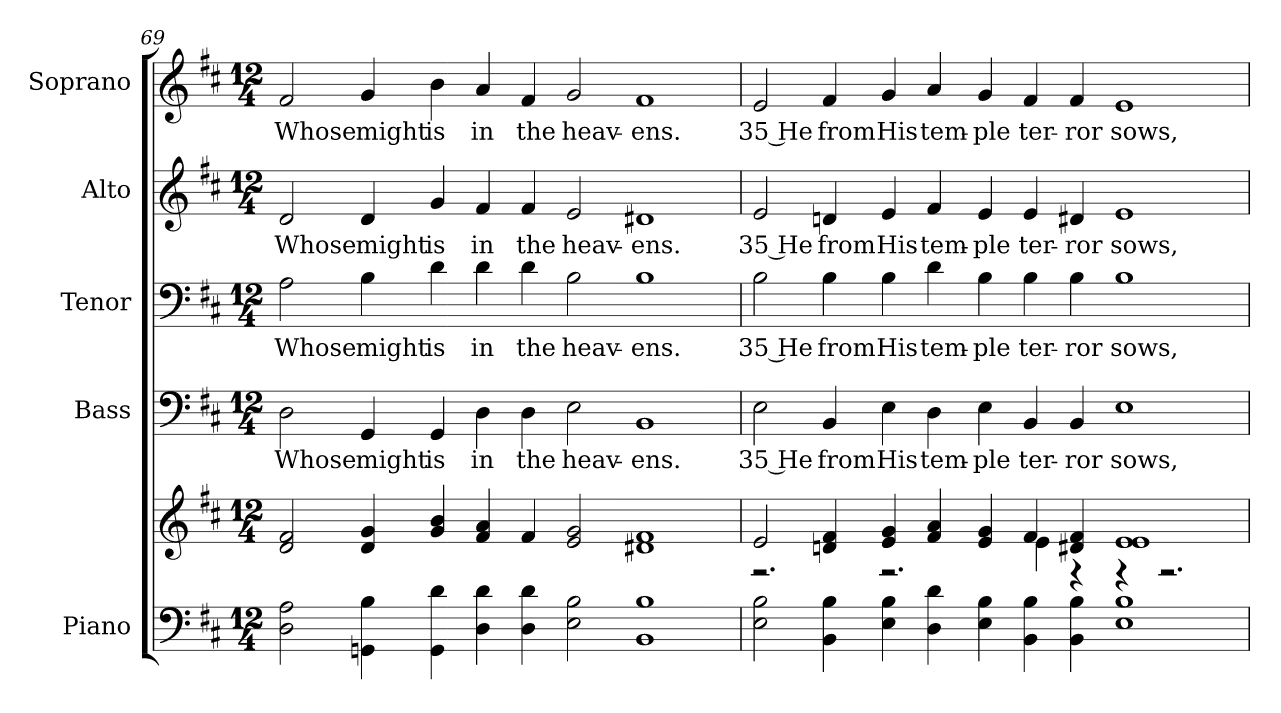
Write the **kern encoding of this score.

**kern	**kern	**kern	**text	**kern	**text	**kern	**text	**kern	**text
*part5	*part5	*part4	*part4	*part3	*part3	*part2	*part2	*part1	*part1
*staff6	*staff5	*staff4	*staff4	*staff3	*staff3	*staff2	*staff2	*staff1	*staff1
*I"Piano	*	*I"Bass	*	*I"Tenor	*	*I"Alto	*	*I"Soprano	*
*I'Pno.	*	*I'B.	*	*I'T.	*	*I'A.	*	*I'S.	*
!!LO:PB:g=z
*clefF4	*clefG2	*clefF4	*	*clefF4	*	*clefG2	*	*clefG2	*
*k[f#c#]	*k[f#c#]	*k[f#c#]	*	*k[f#c#]	*	*k[f#c#]	*	*k[f#c#]	*
*D:	*D:	*D:	*	*D:	*	*D:	*	*D:	*
*M12/4	*M12/4	*M12/4	*	*M12/4	*	*M12/4	*	*M12/4	*
=69	=69	=69	=69	=69	=69	=69	=69	=69	=69
!	!	!	!LO:LY:b:color=#000000	!	!	!	!	!	!
!	!	!	!	!	!LO:LY:b:color=#000000	!	!	!	!
!	!	!	!	!	!	!	!LO:LY:b:color=#000000	!	!
!	!	!	!	!	!	!	!	!	!LO:LY:b:color=#000000
2Di\ 2Ai	2di/ 2f#i	2Di\	Whose	2Ai\	Whose	2di/	Whose	2f#i/	Whose
!	!	!	!LO:LY:b:color=#000000	!	!	!	!	!	!
!	!	!	!	!	!LO:LY:b:color=#000000	!	!	!	!
!	!	!	!	!	!	!	!LO:LY:b:color=#000000	!	!
!	!	!	!	!	!	!	!	!	!LO:LY:b:color=#000000
4GGni\ 4Bi	4di/ 4gi	4GGi/	might	4Bi\	might	4di/	might	4gi/	might
!	!	!	!LO:LY:b:color=#000000	!	!	!	!	!	!
!	!	!	!	!	!LO:LY:b:color=#000000	!	!	!	!
!	!	!	!	!	!	!	!LO:LY:b:color=#000000	!	!
!	!	!	!	!	!	!	!	!	!LO:LY:b:color=#000000
4GGi\ 4di	4gi/ 4bi	4GGi/	is	4di\	is	4gi/	is	4bi\	is
!	!	!	!LO:LY:b:color=#000000	!	!	!	!	!	!
!	!	!	!	!	!LO:LY:b:color=#000000	!	!	!	!
!	!	!	!	!	!	!	!LO:LY:b:color=#000000	!	!
!	!	!	!	!	!	!	!	!	!LO:LY:b:color=#000000
4Di\ 4di	4f#i/ 4ai	4Di\	in	4di\	in	4f#i/	in	4ai/	in
!	!	!	!LO:LY:b:color=#000000	!	!	!	!	!	!
!	!	!	!	!	!LO:LY:b:color=#000000	!	!	!	!
!	!	!	!	!	!	!	!LO:LY:b:color=#000000	!	!
!	!	!	!	!	!	!	!	!	!LO:LY:b:color=#000000
4Di\ 4di	4f#i/	4Di\	the	4di\	the	4f#i/	the	4f#i/	the
!	!	!	!LO:LY:b:color=#000000	!	!	!	!	!	!
!	!	!	!	!	!LO:LY:b:color=#000000	!	!	!	!
!	!	!	!	!	!	!	!LO:LY:b:color=#000000	!	!
!	!	!	!	!	!	!	!	!	!LO:LY:b:color=#000000
2Ei\ 2Bi	2ei/ 2gi	2Ei\	heav-	2Bi\	heav-	2ei/	heav-	2gi/	heav-
!	!	!	!LO:LY:b:color=#000000	!	!	!	!	!	!
!	!	!	!	!	!LO:LY:b:color=#000000	!	!	!	!
!	!	!	!	!	!	!	!LO:LY:b:color=#000000	!	!
!	!	!	!	!	!	!	!	!	!LO:LY:b:color=#000000
1BBi 1Bi	1d#Xi 1f#i	1BBi	-ens.	1Bi	-ens.	1d#Xi	-ens.	1f#i	-ens.
=70	=70	=70	=70	=70	=70	=70	=70	=70	=70
*	*^	*	*	*	*	*	*	*	*
!	!	!	!	!LO:LY:b:color=#000000	!	!	!	!	!	!
!	!	!	!	!	!	!LO:LY:b:color=#000000	!	!	!	!
!	!	!	!	!	!	!	!	!LO:LY:b:color=#000000	!	!
!	!	!	!	!	!	!	!	!	!	!LO:LY:b:color=#000000
2Ei\ 2Bi	2ei/	2.r	2Ei\	35 He	2Bi\	35 He	2ei/	35 He	2ei/	35 He
!	!	!	!	!LO:LY:b:color=#000000	!	!	!	!	!	!
!	!	!	!	!	!	!LO:LY:b:color=#000000	!	!	!	!
!	!	!	!	!	!	!	!	!LO:LY:b:color=#000000	!	!
!	!	!	!	!	!	!	!	!	!	!LO:LY:b:color=#000000
4BBi\ 4Bi	4dni/ 4f#i	.	4BBi/	from	4Bi\	from	4dni/	from	4f#i/	from
!	!	!	!	!LO:LY:b:color=#000000	!	!	!	!	!	!
!	!	!	!	!	!	!LO:LY:b:color=#000000	!	!	!	!
!	!	!	!	!	!	!	!	!LO:LY:b:color=#000000	!	!
!	!	!	!	!	!	!	!	!	!	!LO:LY:b:color=#000000
4Ei\ 4Bi	4ei/ 4gi	2.r	4Ei\	His	4Bi\	His	4ei/	His	4gi/	His
!	!	!	!	!LO:LY:b:color=#000000	!	!	!	!	!	!
!	!	!	!	!	!	!LO:LY:b:color=#000000	!	!	!	!
!	!	!	!	!	!	!	!	!LO:LY:b:color=#000000	!	!
!	!	!	!	!	!	!	!	!	!	!LO:LY:b:color=#000000
4Di\ 4di	4f#i/ 4ai	.	4Di\	tem-	4di\	tem-	4f#i/	tem-	4ai/	tem-
!	!	!	!	!LO:LY:b:color=#000000	!	!	!	!	!	!
!	!	!	!	!	!	!LO:LY:b:color=#000000	!	!	!	!
!	!	!	!	!	!	!	!	!LO:LY:b:color=#000000	!	!
!	!	!	!	!	!	!	!	!	!	!LO:LY:b:color=#000000
4Ei\ 4Bi	4ei/ 4gi	.	4Ei\	-ple	4Bi\	-ple	4ei/	-ple	4gi/	-ple
!	!	!	!	!LO:LY:b:color=#000000	!	!	!	!	!	!
!	!	!	!	!	!	!LO:LY:b:color=#000000	!	!	!	!
!	!	!	!	!	!	!	!	!LO:LY:b:color=#000000	!	!
!	!	!	!	!	!	!	!	!	!	!LO:LY:b:color=#000000
4BBi\ 4Bi	4f#i/	4ei\	4BBi/	ter-	4Bi\	ter-	4ei/	ter-	4f#i/	ter-
!	!	!	!	!LO:LY:b:color=#000000	!	!	!	!	!	!
!	!	!	!	!	!	!LO:LY:b:color=#000000	!	!	!	!
!	!	!	!	!	!	!	!	!LO:LY:b:color=#000000	!	!
!	!	!	!	!	!	!	!	!	!	!LO:LY:b:color=#000000
4BBi\ 4Bi	4d#Xi/ 4f#i	4r	4BBi/	-ror	4Bi\	-ror	4d#Xi/	-ror	4f#i/	-ror
!	!	!	!	!LO:LY:b:color=#000000	!	!	!	!	!	!
!	!	!	!	!	!	!LO:LY:b:color=#000000	!	!	!	!
!	!	!	!	!	!	!	!	!LO:LY:b:color=#000000	!	!
!	!	!	!	!	!	!	!	!	!	!LO:LY:b:color=#000000
1Ei 1Bi	1ei 1ei	4r	1Ei	sows,	1Bi	sows,	1ei	sows,	1ei	sows,
.	.	2.r	.	.	.	.	.	.	.	.
*	*v	*v	*	*	*	*	*	*	*	*
=	=	=	=	=	=	=	=	=	=
*-	*-	*-	*-	*-	*-	*-	*-	*-	*-
